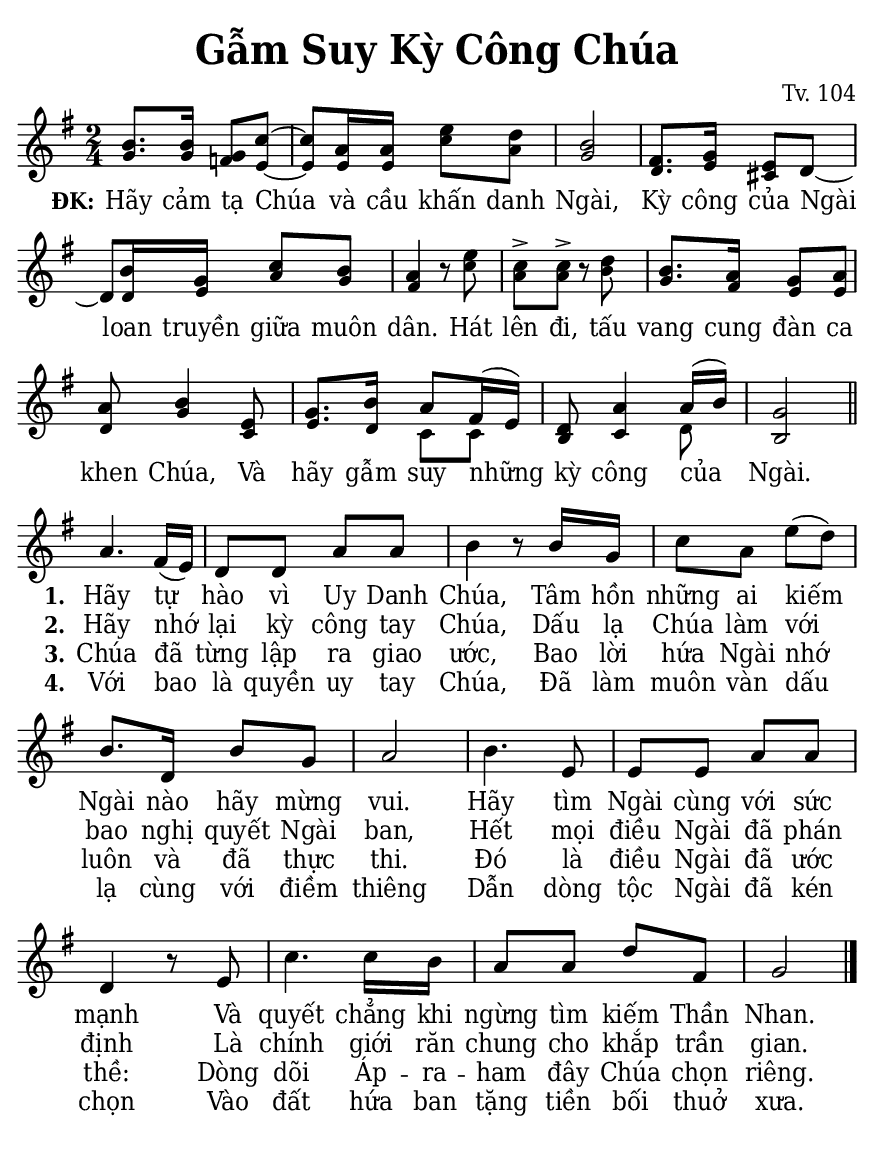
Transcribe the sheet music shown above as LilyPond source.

% Cài đặt chung\
\version "2.22.1"
\include "english.ly"

\header {
  title = \markup { \fontsize #1 "Gẫm Suy Kỳ Công Chúa" }
  composer = "Tv. 104"
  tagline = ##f
}

% Nhạc phiên khúc
nhacPhienKhucSop = \relative c'' {
  b8. b16 g8 c ~ |
  c a16 a e'8 d |
  b2 |
  fs8. g16 e8 d ~ |
  d b'16 g c8 b |
  a4 r8 e' |
  c ^> c ^> r d |
  b8. a16 g8 a |
  a b4 e,8 |
  g8. b16 a8 fs16 (e) |
  d8 a'4 a16 (b) |
  g2 \bar "||"
  
  a4. fs16 (e) |
  d8 d a' a |
  b4 r8 b16 g |
  c8 a e' (d) |
  b8. d,16 b'8 g |
  a2 |
  b4. e,8 |
  e e a a |
  d,4 r8 e |
  c'4. c16 b |
  a8 a d fs, |
  g2 \bar "|."
}

nhacPhienKhucAlto = \relative c'' {
  g8. g16 f!8 e ~ |
  e e16 e c'8 a |
  g2 |
  d8. e16 cs8 d ~ |
  d d16 e a8 g |
  fs4 r8 c' |
  a a r b |
  g8. fs16 e8 e |
  d g4 c,8 |
  e8. d16 c8 [c] |
  b c4 d8 |
  b2
  R2*12
}

% Lời phiên khúc
loiPhienKhucSop = \lyrics {
  \set stanza = "ĐK:"
  Hãy cảm tạ Chúa và cầu khấn danh Ngài,
  Kỳ công của Ngài loan truyền giữa muôn dân.
  Hát lên đi, tấu vang cung đàn ca khen Chúa,
  Và hãy gẫm suy những kỳ công của Ngài.
  <<
    {
      \set stanza = "1."
      Hãy tự hào vì Uy Danh Chúa,
      Tâm hồn những ai kiếm Ngài nào hãy mừng vui.
      Hãy tìm Ngài cùng với sức mạnh
      Và quyết chẳng khi ngừng tìm kiếm Thần Nhan.
    }
    \new Lyrics {
	    \set associatedVoice = "beSop"
	    \set stanza = "2."
	    Hãy nhớ lại kỳ công tay Chúa,
	    Dấu lạ Chúa làm với bao nghị quyết Ngài ban,
	    Hết mọi điều Ngài đã phán định
	    Là chính giới răn chung cho khắp trần gian.
    }
    \new Lyrics {
	    \set associatedVoice = "beSop"
	    \set stanza = "3."
	    Chúa đã từng lập ra giao ước,
	    Bao lời hứa Ngài nhớ luôn và đã thực thi.
	    Đó là điều Ngài đã ước thề:
	    Dòng dõi Áp -- ra -- ham đây Chúa chọn riêng.
    }
    \new Lyrics {
	    \set associatedVoice = "beSop"
	    \set stanza = "4."
	    Với bao là quyền uy tay Chúa,
	    Đã làm muôn vàn dấu lạ cùng với điềm thiêng
	    Dẫn dòng tộc Ngài đã kén chọn
	    Vào đất hứa ban tặng tiền bối thuở xưa.
    }
  >>
}

% Dàn trang
\paper {
  #(set-paper-size "a5")
  top-margin = 3\mm
  bottom-margin = 3\mm
  left-margin = 3\mm
  right-margin = 3\mm
  indent = #0
  #(define fonts
	 (make-pango-font-tree "Deja Vu Serif Condensed"
	 		       "Deja Vu Serif Condensed"
			       "Deja Vu Serif Condensed"
			       (/ 20 20)))
  print-page-number = ##f
  system-system-spacing = #'((basic-distance . 0.1) (padding . 2))
}

TongNhip = {
  \key g \major \time 2/4
  \set Timing.beamExceptions = #'()
  \set Timing.baseMoment = #(ly:make-moment 1/4)
}

% Đổi kích thước nốt cho bè phụ
notBePhu =
#(define-music-function (font-size music) (number? ly:music?)
   (for-some-music
     (lambda (m)
       (if (music-is-of-type? m 'rhythmic-event)
           (begin
             (set! (ly:music-property m 'tweaks)
                   (cons `(font-size . ,font-size)
                         (ly:music-property m 'tweaks)))
             #t)
           #f))
     music)
   music)

\score {
  \new ChoirStaff <<
    \new Staff \with {
        \consists "Merge_rests_engraver"
        printPartCombineTexts = ##f
      }
      <<
      \new Voice \TongNhip \partCombine 
        \nhacPhienKhucSop
        \notBePhu -1 { \nhacPhienKhucAlto }
      \new NullVoice = beSop \nhacPhienKhucSop
      \new Lyrics \lyricsto beSop \loiPhienKhucSop
      >>
  >>
  \layout {
    \override Lyrics.LyricSpace.minimum-distance = #1
    \override Score.BarNumber.break-visibility = ##(#f #f #f)
    \override Score.SpacingSpanner.uniform-stretching = ##t
  } 
}
